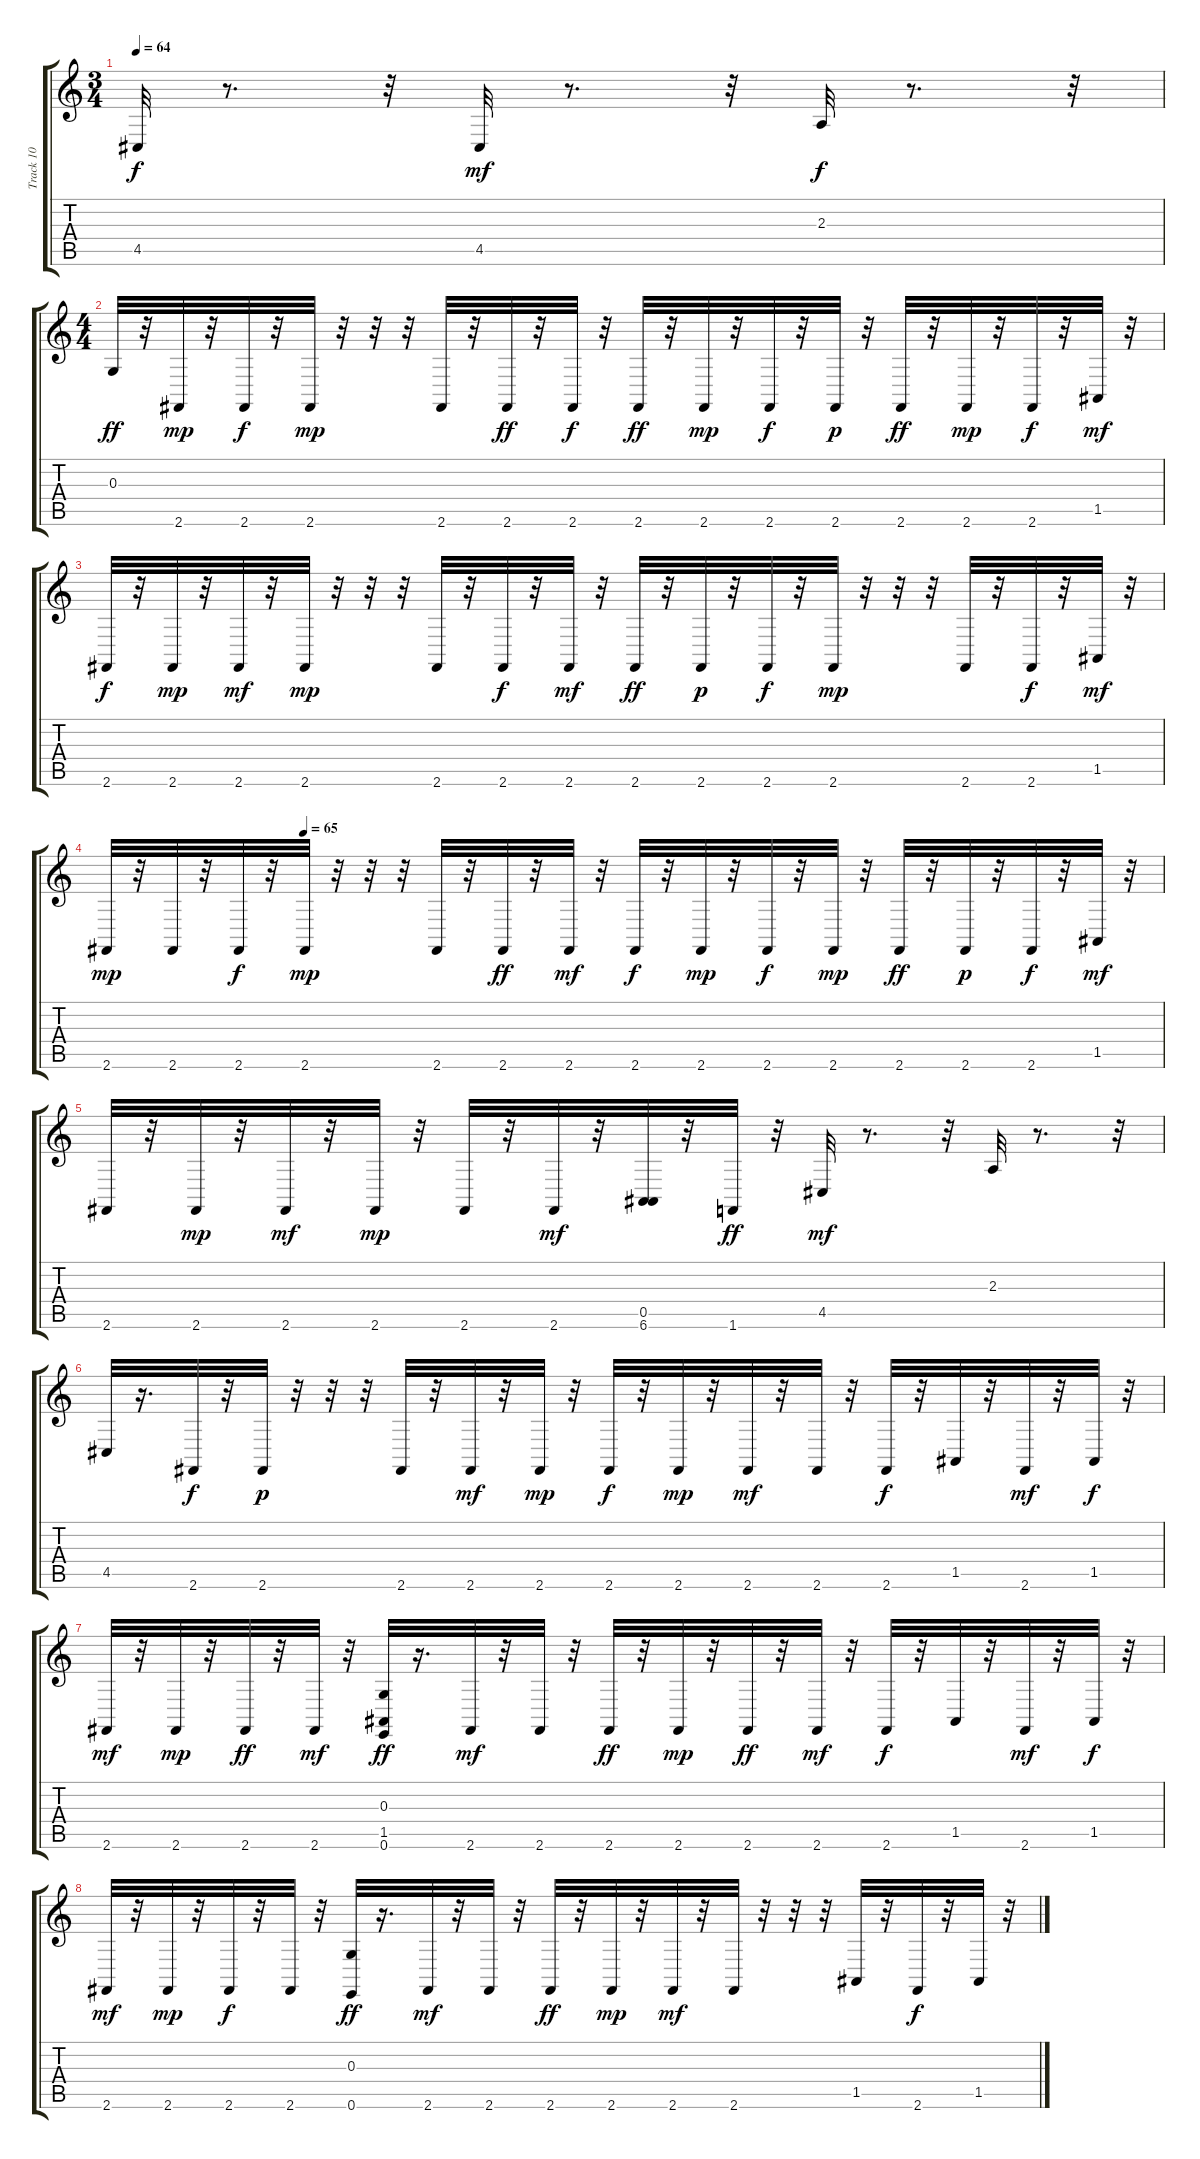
\track ("Track 10" "Track 10") {instrument melodictom}
\staff {score tabs}
\tuning (E4 B3 G3 D3 A2 E2) {hide}
\ts (3 4)
\tempo 64
\clef g2
\ks c
4.5.32{dy f} r.8{d} r.32 4.5.32{dy mf} r.8{d} r.32 2.3.32{dy f} r.8{d} r.32 |
\ts (4 4)
0.3.32{dy ff} r.32 2.6.32{dy mp} r.32 2.6.32{dy f} r.32 2.6.32{dy mp} r.32 r.32 r.32 2.6.32 r.32 2.6.32{dy ff} r.32 2.6.32{dy f} r.32 2.6.32{dy ff} r.32 2.6.32{dy mp} r.32 2.6.32{dy f} r.32 2.6.32{dy p} r.32 2.6.32{dy ff} r.32 2.6.32{dy mp} r.32 2.6.32{dy f} r.32 1.5.32{dy mf} r.32 |
2.6.32{dy f} r.32 2.6.32{dy mp} r.32 2.6.32{dy mf} r.32 2.6.32{dy mp} r.32 r.32 r.32 2.6.32 r.32 2.6.32{dy f} r.32 2.6.32{dy mf} r.32 2.6.32{dy ff} r.32 2.6.32{dy p} r.32 2.6.32{dy f} r.32 2.6.32{dy mp} r.32 r.32 r.32 2.6.32 r.32 2.6.32{dy f} r.32 1.5.32{dy mf} r.32 |
\tempo (65 0.1875)
2.6.32{dy mp} r.32 2.6.32 r.32 2.6.32{dy f} r.32 2.6.32{dy mp} r.32 r.32 r.32 2.6.32 r.32 2.6.32{dy ff} r.32 2.6.32{dy mf} r.32 2.6.32{dy f} r.32 2.6.32{dy mp} r.32 2.6.32{dy f} r.32 2.6.32{dy mp} r.32 2.6.32{dy ff} r.32 2.6.32{dy p} r.32 2.6.32{dy f} r.32 1.5.32{dy mf} r.32 |
2.6.32 r.32 2.6.32{dy mp} r.32 2.6.32{dy mf} r.32 2.6.32{dy mp} r.32 2.6.32 r.32 2.6.32{dy mf} r.32 (0.5 6.6).32 r.32 1.6.32{dy ff} r.32 4.5.32{dy mf} r.8{d} r.32 2.3.32 r.8{d} r.32 |
4.5.32 r.16{d} 2.6.32{dy f} r.32 2.6.32{dy p} r.32 r.32 r.32 2.6.32 r.32 2.6.32{dy mf} r.32 2.6.32{dy mp} r.32 2.6.32{dy f} r.32 2.6.32{dy mp} r.32 2.6.32{dy mf} r.32 2.6.32 r.32 2.6.32{dy f} r.32 1.5.32 r.32 2.6.32{dy mf} r.32 1.5.32{dy f} r.32 |
2.6.32{dy mf} r.32 2.6.32{dy mp} r.32 2.6.32{dy ff} r.32 2.6.32{dy mf} r.32 (0.3 1.5 0.6).32{dy ff} r.16{d} 2.6.32{dy mf} r.32 2.6.32 r.32 2.6.32{dy ff} r.32 2.6.32{dy mp} r.32 2.6.32{dy ff} r.32 2.6.32{dy mf} r.32 2.6.32{dy f} r.32 1.5.32 r.32 2.6.32{dy mf} r.32 1.5.32{dy f} r.32 |
2.6.32{dy mf} r.32 2.6.32{dy mp} r.32 2.6.32{dy f} r.32 2.6.32 r.32 (0.3 0.6).32{dy ff} r.16{d} 2.6.32{dy mf} r.32 2.6.32 r.32 2.6.32{dy ff} r.32 2.6.32{dy mp} r.32 2.6.32{dy mf} r.32 2.6.32 r.32 r.32 r.32 1.5.32 r.32 2.6.32{dy f} r.32 1.5.32 r.32
